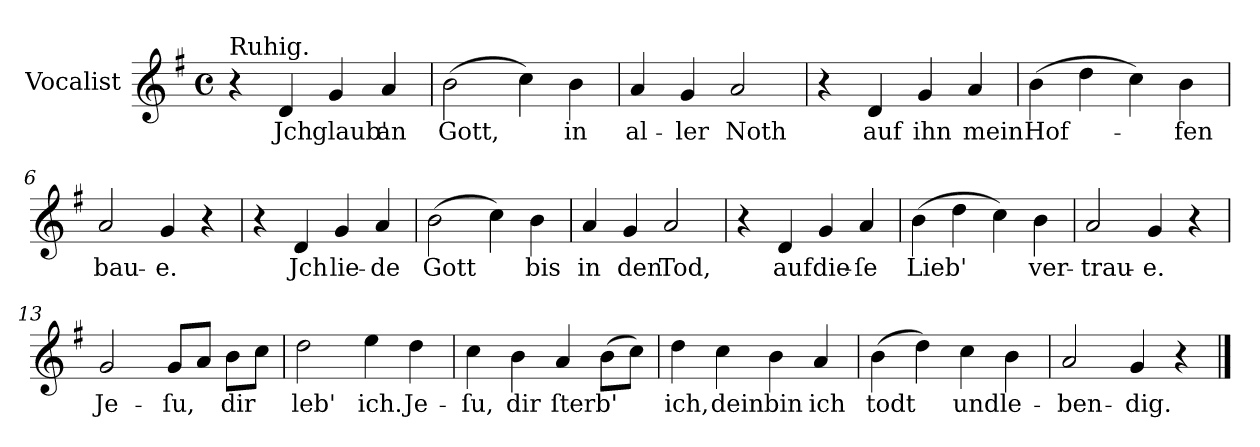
**kern	**text
*part1	*part1
*staff1	*staff1
*I"Vocalist	*
*clefG2	*
*k[f#]	*
*G:	*
*M4/4	*
*met(c)	*
=1	=1
!LO:TX:a:t=Ruhig.	!
4r	.
4d	Jch
4g	glaub'
4a	an
=2	=2
(2b	Gott,
4cc)	.
4b	in
=3	=3
4a	al-
4g	-ler
2a	Noth
=4	=4
4r	.
4d	auf
4g	ihn
4a	mein
=5	=5
(4b	Hof-
4dd	.
4cc)	.
4b	-fen
=6	=6
2a	bau-
4g	-e.
4r	.
=7	=7
4r	.
4d	Jch
4g	lie-
4a	-de
=8	=8
(2b	Gott
4cc)	.
4b	bis
=9	=9
4a	in
4g	den
2a	Tod,
=10	=10
4r	.
4d	auf
4g	die-
4a	-ſe
=11	=11
(4b	Lieb'
4dd	.
4cc)	.
4b	ver-
=12	=12
2a	-trau-
4g	-e.
4r	.
=13	=13
2g	Je-
8gL	-ſu,
8aJ	.
8bL	dir
8ccJ	.
=14	=14
2dd	leb'
4ee	ich.
4dd	Je-
=15	=15
4cc	-ſu,
4b	dir
4a	ſterb'
(8bL	.
8ccJ)	.
=16	=16
4dd	ich,
4cc	dein
4b	bin
4a	ich
=17	=17
(4b	todt
4dd)	.
4cc	und
4b	le-
=18	=18
2a	-ben-
4g	-dig.
4r	.
==	==
*-	*-
